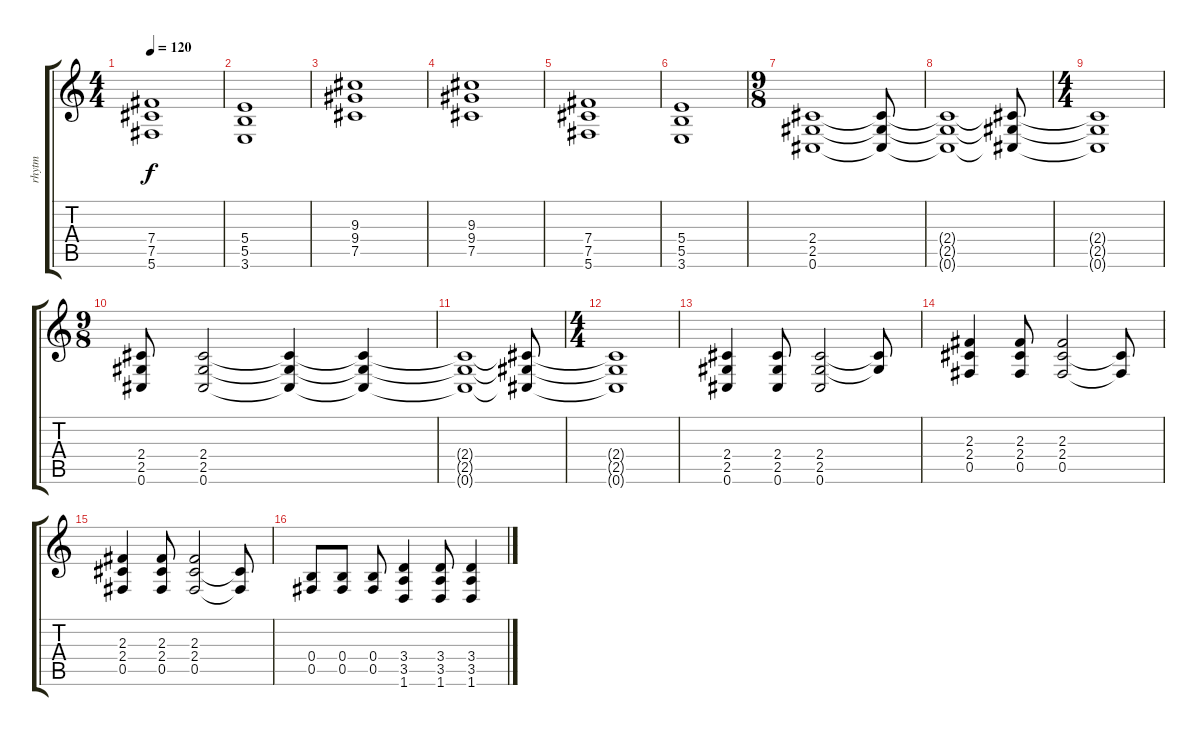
\track ("rhytm" "rhytm") {instrument distortionguitar}
\staff {score tabs}
\tuning (Db4 Ab3 E3 B2 Gb2 Db2) {hide}
\ts (4 4)
\tempo 120
\clef g2
\ks c
(7.4 7.5 5.6).1{dy f} |
(5.4 5.5 3.6).1 |
(9.3 9.4 7.5).1{instrument electricguitarclean} |
(9.3 9.4 7.5).1{instrument electricguitarclean} |
(7.4 7.5 5.6).1 |
(5.4 5.5 3.6).1 |
\ts (9 8)
(2.4 2.5 0.6).1{instrument distortionguitar} (2.4{t} 2.5{t} 0.6{t}).8 |
(2.4{t} 2.5{t} 0.6{t}).1 (2.4{t} 2.5{t} 0.6{t}).8 |
\ts (4 4)
(2.4{t} 2.5{t} 0.6{t}).1 |
\ts (9 8)
(2.4 2.5 0.6).8 (2.4 2.5 0.6).2 (2.4{t} 2.5{t} 0.6{t}).4 (2.4{t} 2.5{t} 0.6{t}).4 |
(2.4{t} 2.5{t} 0.6{t}).1 (2.4{t} 2.5{t} 0.6{t}).8 |
\ts (4 4)
(2.4{t} 2.5{t} 0.6{t}).1 |
(2.4 2.5 0.6).4 (2.4 2.5 0.6).8 (2.4 2.5 0.6).2 (2.4{t} 2.5{t}).8 |
(2.3 2.4 0.5).4 (2.3 2.4 0.5).8 (2.3 2.4 0.5).2 (2.4{t} 0.5{t}).8 |
(2.3 2.4 0.5).4 (2.3 2.4 0.5).8 (2.3 2.4 0.5).2 (2.4{t} 0.5{t}).8 |
(0.4 0.5).8 (0.4 0.5).8 (0.4 0.5).8 (3.4 3.5 1.6).4 (3.4 3.5 1.6).8 (3.4 3.5 1.6).4
